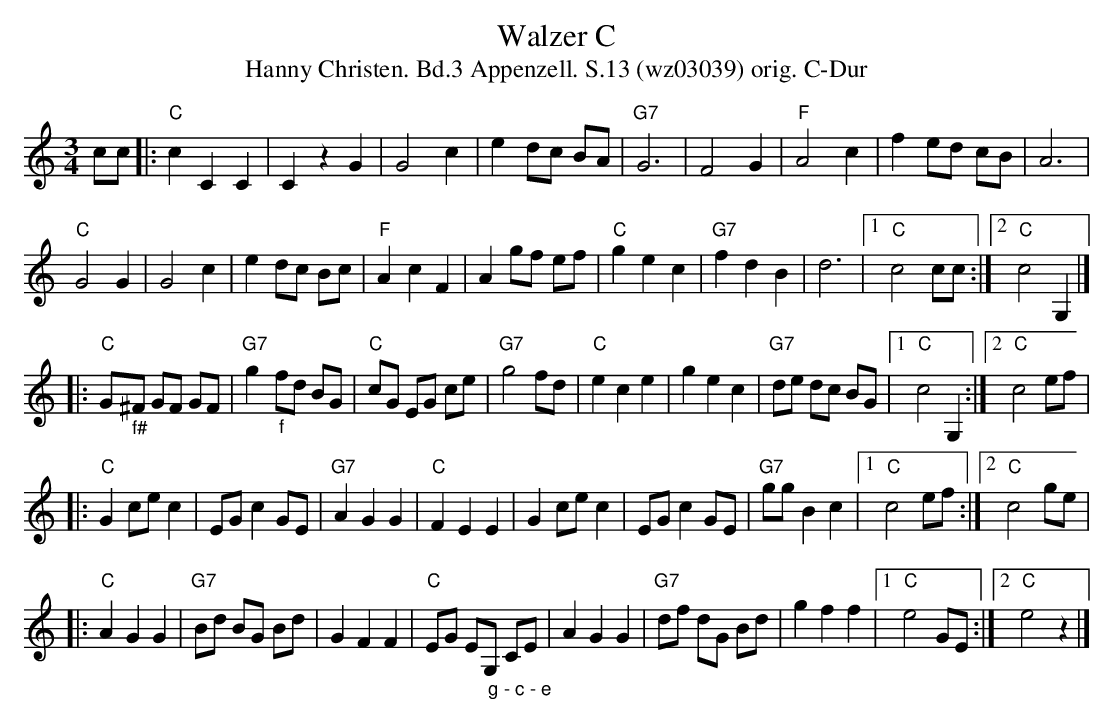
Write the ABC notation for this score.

X:1
T: Walzer C
T:Hanny Christen. Bd.3 Appenzell. S.13 (wz03039) orig. C-Dur
M:3/4
L:1/4
K:C
c/c/ |: "C"c CC | C z G | G2 c | e d/c/ B/A/ | "G7"G3 | F2 G | "F"A2 c | f e/d/ c/B/ | A3 |
"C"G2 G | G2c | e d/c/ B/c/ | "F"AcF | A g/f/ e/f/ | "C"gec | "G7"fdB | d3 |1 "C"c2 c/c/ :|2 "C"c2 G, |]
[L:1/8] |: "C"G"_f#"^F GF GF | "G7"g2 "_f"fd BG |  "C"cG EG ce | "G7"g4 fd | "C"e2c2e2 | g2e2c2 | "G7"de dc BG |1 "C"c4 G,2 :|2 "C"c4 ef |
|: "C"G2 ce c2 | EG c2 GE | "G7"A2G2G2 | "C"F2E2E2 | G2 ce c2 | EG c2 GE | "G7"gg B2c2 |1 "C"c4 ef :|2 "C"c4 ge |
|: "C"A2G2G2 | "G7"Bd BG Bd | G2F2F2 | "C"EG E"_  g - c - e"G, CE | A2G2G2 | "G7"df dG Bd | g2f2f2 |1 "C"e4 GE :|2 "C"e4 z2 |]
